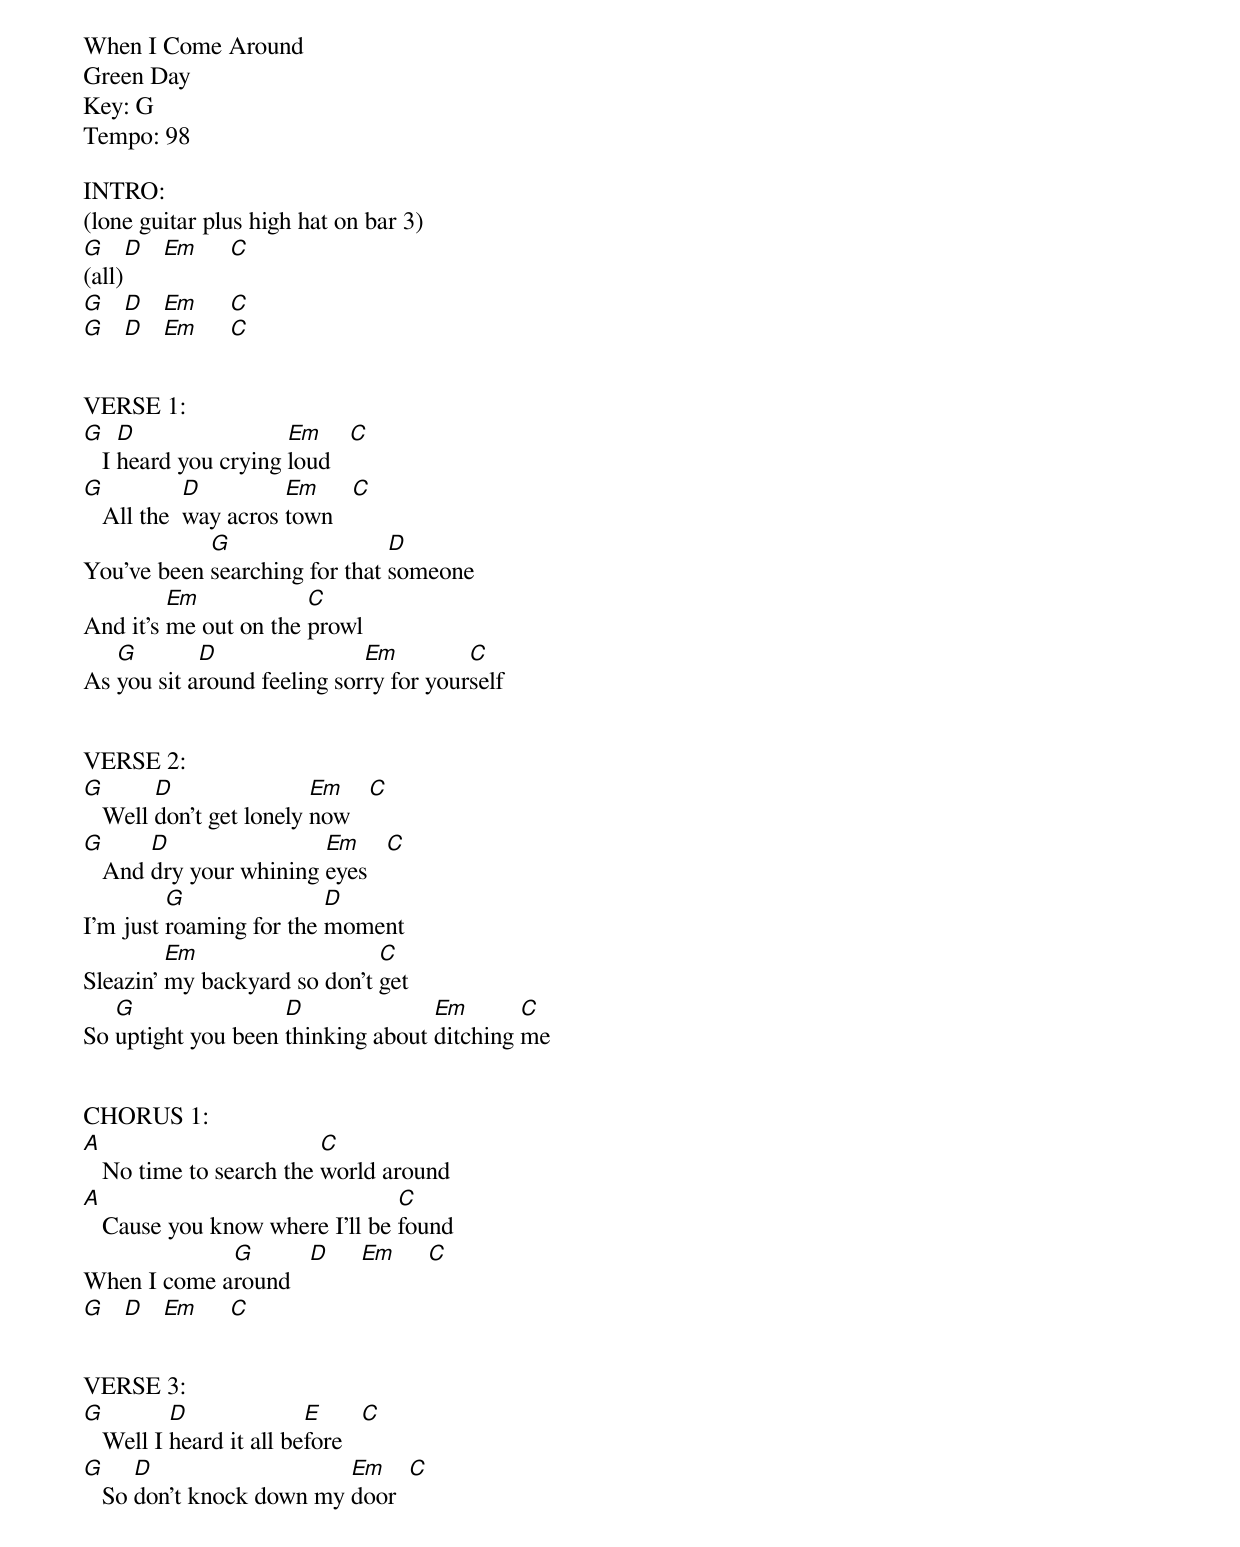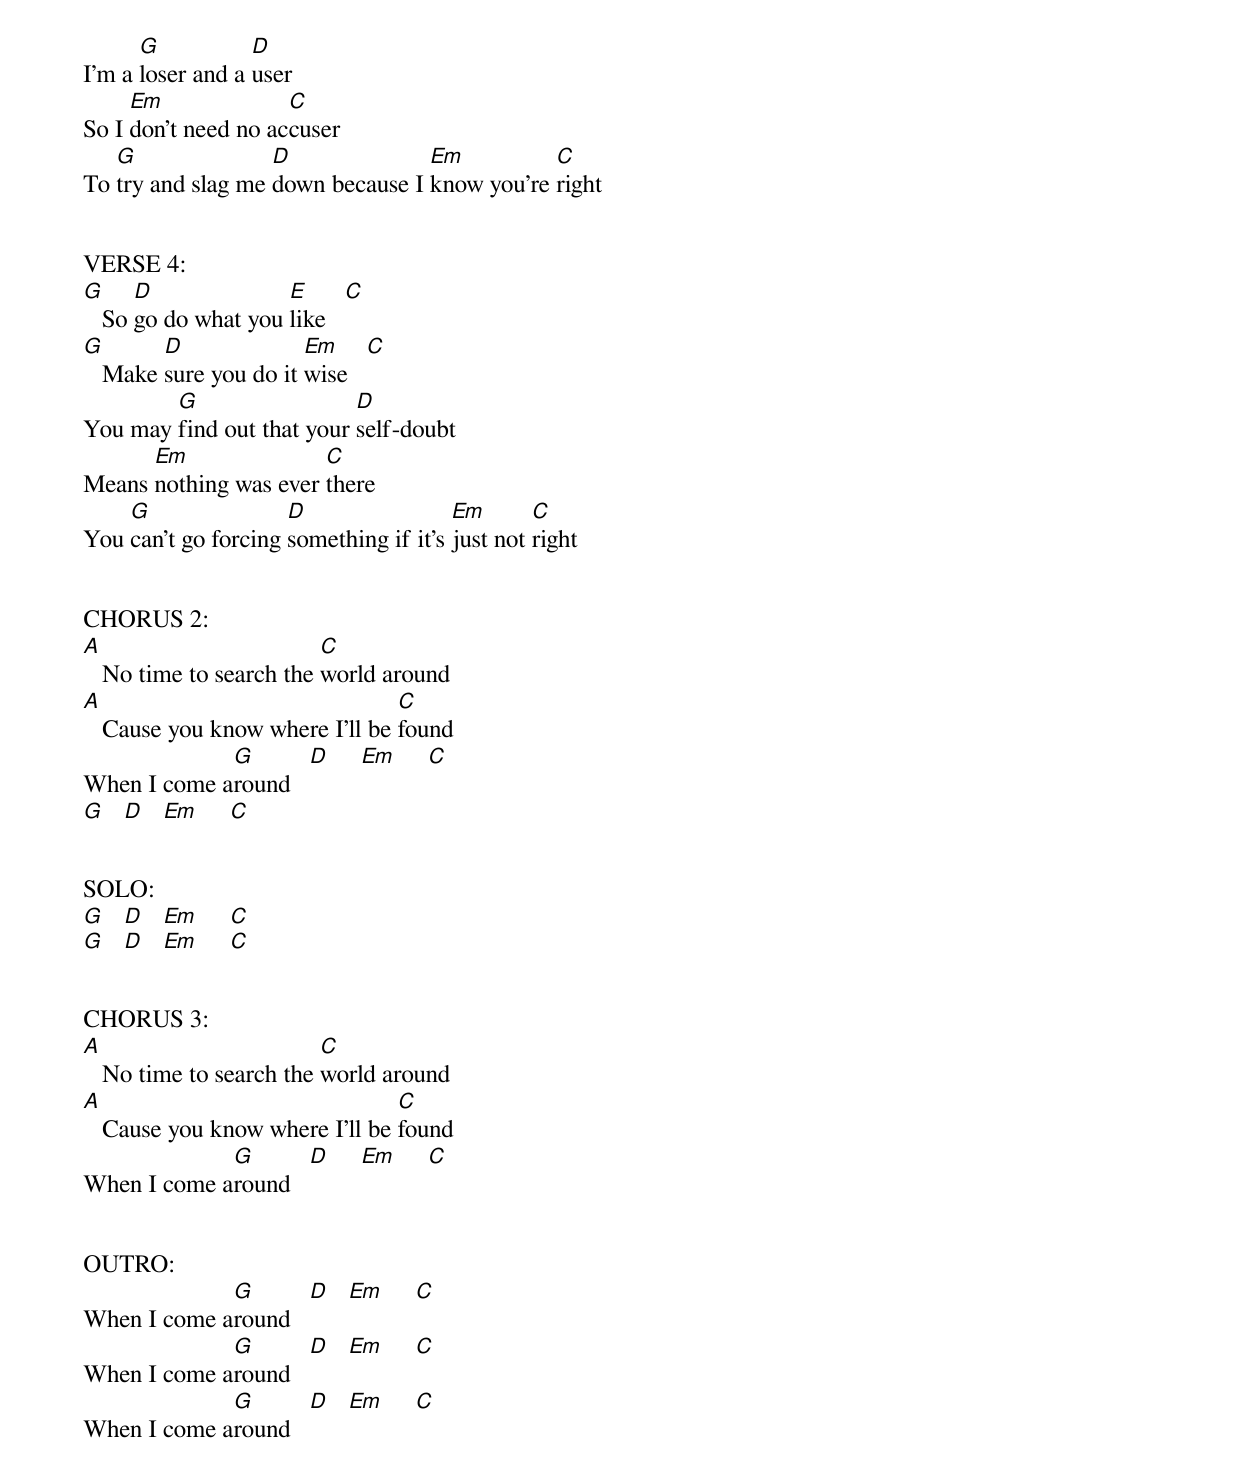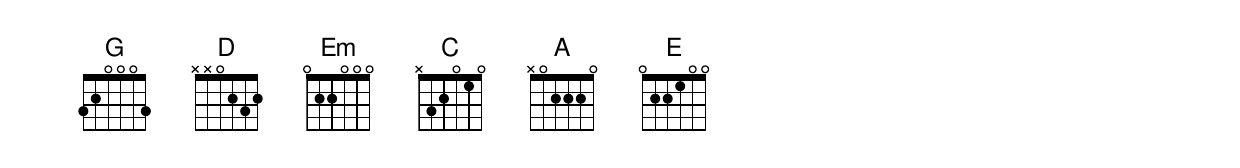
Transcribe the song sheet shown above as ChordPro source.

When I Come Around
Green Day
Key: G
Tempo: 98

INTRO:
(lone guitar plus high hat on bar 3)
[G]   [D]   [Em]     [C]
(all)
[G]   [D]   [Em]     [C]
[G]   [D]   [Em]     [C]


VERSE 1:
[G]   I [D]heard you crying [Em]loud   [C]
[G]   All the  [D]way acros [Em]town   [C]
You've been [G]searching for that [D]someone
And it's [Em]me out on the [C]prowl
As [G]you sit a[D]round feeling sor[Em]ry for your[C]self


VERSE 2:
[G]   Well [D]don't get lonely [Em]now   [C]
[G]   And [D]dry your whining [Em]eyes   [C]
I'm just [G]roaming for the [D]moment
Sleazin' [Em]my backyard so don't [C]get
So [G]uptight you been [D]thinking about [Em]ditching [C]me


CHORUS 1:
[A]   No time to search the [C]world around
[A]   Cause you know where I'll be [C]found
When I come a[G]round   [D]     [Em]     [C]
[G]   [D]   [Em]     [C]


VERSE 3:
[G]   Well I [D]heard it all be[E]fore   [C]
[G]   So [D]don't knock down my [Em]door  [C]
I'm a [G]loser and a [D]user
So I [Em]don't need no ac[C]cuser
To [G]try and slag me [D]down because I [Em]know you're [C]right


VERSE 4:
[G]   So [D]go do what you [E]like   [C]
[G]   Make [D]sure you do it [Em]wise   [C]
You may [G]find out that your [D]self-doubt
Means [Em]nothing was ever [C]there
You [G]can't go forcing [D]something if it's [Em]just not [C]right


CHORUS 2:
[A]   No time to search the [C]world around
[A]   Cause you know where I'll be [C]found
When I come a[G]round   [D]     [Em]     [C]
[G]   [D]   [Em]     [C]


SOLO:
[G]   [D]   [Em]     [C]
[G]   [D]   [Em]     [C]


CHORUS 3:
[A]   No time to search the [C]world around
[A]   Cause you know where I'll be [C]found
When I come a[G]round   [D]     [Em]     [C]


OUTRO:
When I come a[G]round   [D]   [Em]     [C]
When I come a[G]round   [D]   [Em]     [C]
When I come a[G]round   [D]   [Em]     [C]
